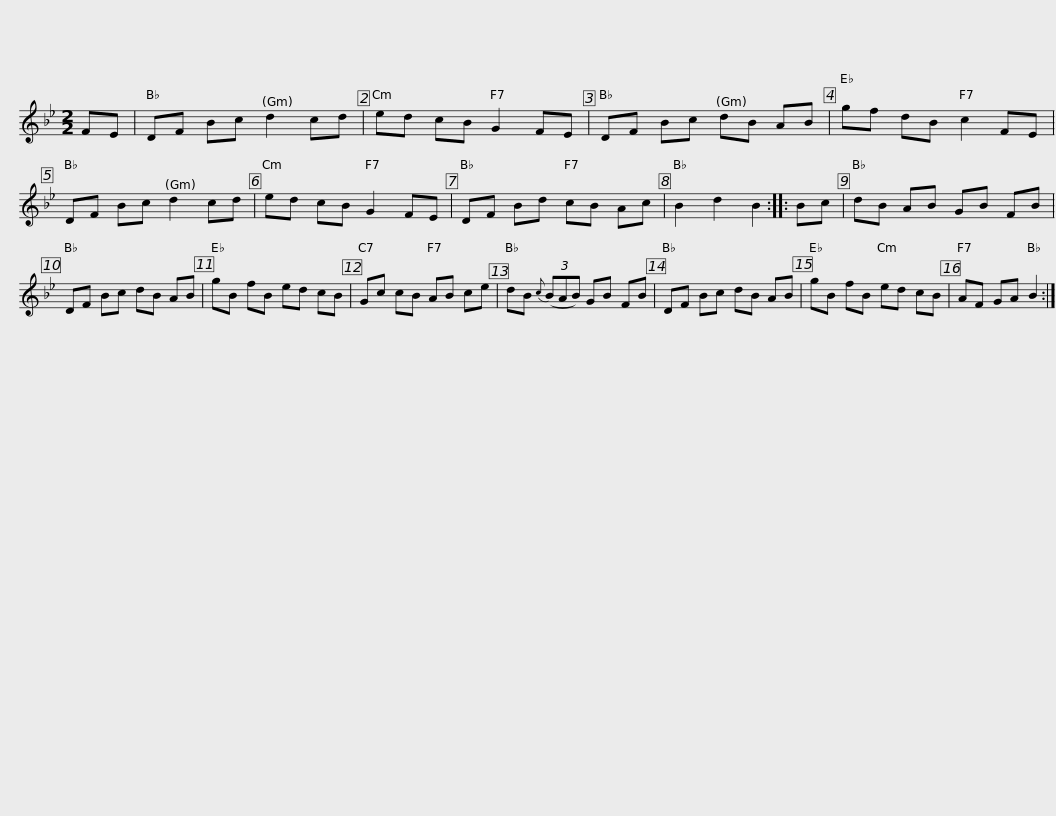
X:1
L:1/8
M:2/2
I:linebreak $
K:Bb
V:1 treble
V:1
 FE | DF Bc d2 cd | ed cB G2 FE | DF Bc dB AB | gf dB c2 FE | %5
 DF Bc d2 cd |$ ed cB G2 FE | DF Bd cB Ac | B2 d2 B2 :: Bc | %10
 dB AB GB FB | DF Bc dB AB |$ gB fB ed cB | Gc cB AB ce | dB{c} (3(BAB) GB FB | %15
 DF Bc dB AB | gB fB ed cB |$ AF GA B2 :| %18
